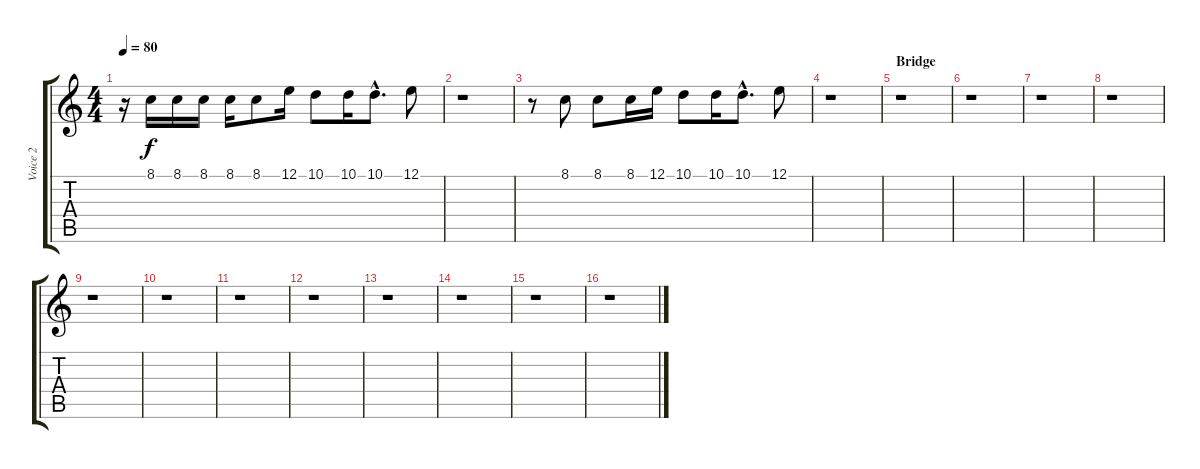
\track ("Voice 2" "Voice 2") {instrument lead2sawtooth}
\staff {score tabs}
\tuning (E4 B3 G3 D3 A2 E2) {hide}
\ts (4 4)
\tempo 80
\clef g2
\ks c
r.16{dy f} 8.1.16 8.1.16 8.1.16 8.1.16 8.1.8 12.1.16 10.1.8 10.1.16 10.1{hac}.8{d} 12.1.8 |
r.1 |
r.8 8.1.8 8.1.8 8.1.16 12.1.16 10.1.8 10.1.16 10.1{hac}.8{d} 12.1.8 |
r.1 |
\section ("" "Bridge")
r.1 |
r.1 |
r.1 |
r.1 |
r.1 |
r.1 |
r.1 |
r.1 |
r.1 |
r.1 |
r.1 |
r.1
